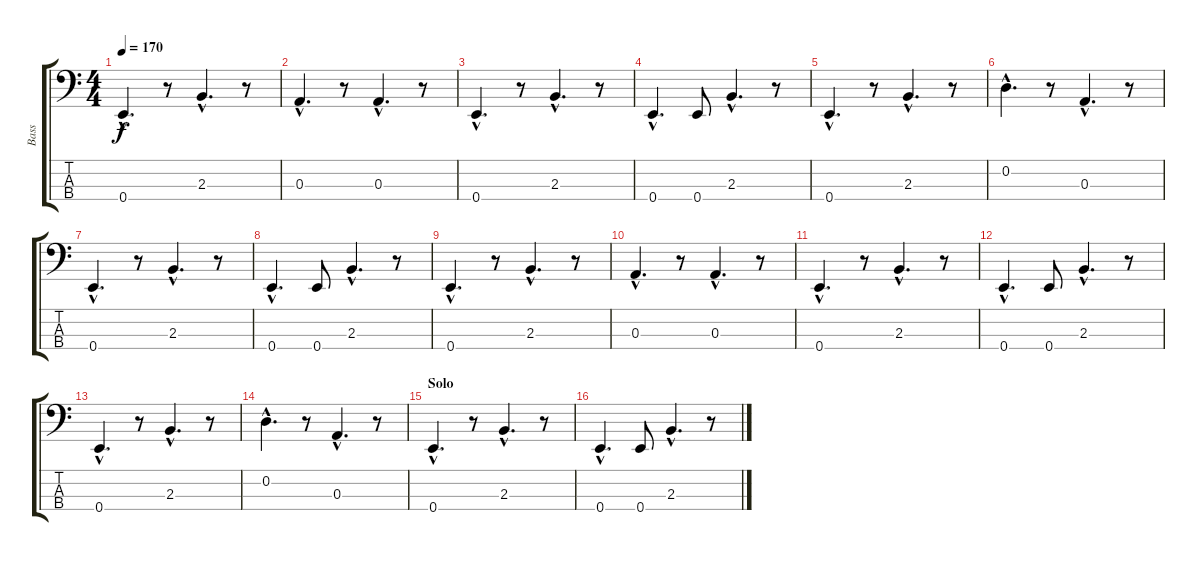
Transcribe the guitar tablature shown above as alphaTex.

\track ("Bass" "Bass") {instrument electricbassfinger}
\staff {score tabs}
\tuning (G2 D2 A1 E1) {hide}
\ts (4 4)
\tempo 170
\clef f4
\ks c
0.4{hac}.4{d dy f} r.8 2.3{hac}.4{d} r.8 |
0.3{hac}.4{d} r.8 0.3{hac}.4{d} r.8 |
0.4{hac}.4{d} r.8 2.3{hac}.4{d} r.8 |
0.4{hac}.4{d} 0.4.8 2.3{hac}.4{d} r.8 |
0.4{hac}.4{d} r.8 2.3{hac}.4{d} r.8 |
0.2{hac}.4{d} r.8 0.3{hac}.4{d} r.8 |
0.4{hac}.4{d} r.8 2.3{hac}.4{d} r.8 |
0.4{hac}.4{d} 0.4.8 2.3{hac}.4{d} r.8 |
0.4{hac}.4{d} r.8 2.3{hac}.4{d} r.8 |
0.3{hac}.4{d} r.8 0.3{hac}.4{d} r.8 |
0.4{hac}.4{d} r.8 2.3{hac}.4{d} r.8 |
0.4{hac}.4{d} 0.4.8 2.3{hac}.4{d} r.8 |
0.4{hac}.4{d} r.8 2.3{hac}.4{d} r.8 |
0.2{hac}.4{d} r.8 0.3{hac}.4{d} r.8 |
\section ("" "Solo")
0.4{hac}.4{d} r.8 2.3{hac}.4{d} r.8 |
0.4{hac}.4{d} 0.4.8 2.3{hac}.4{d} r.8
